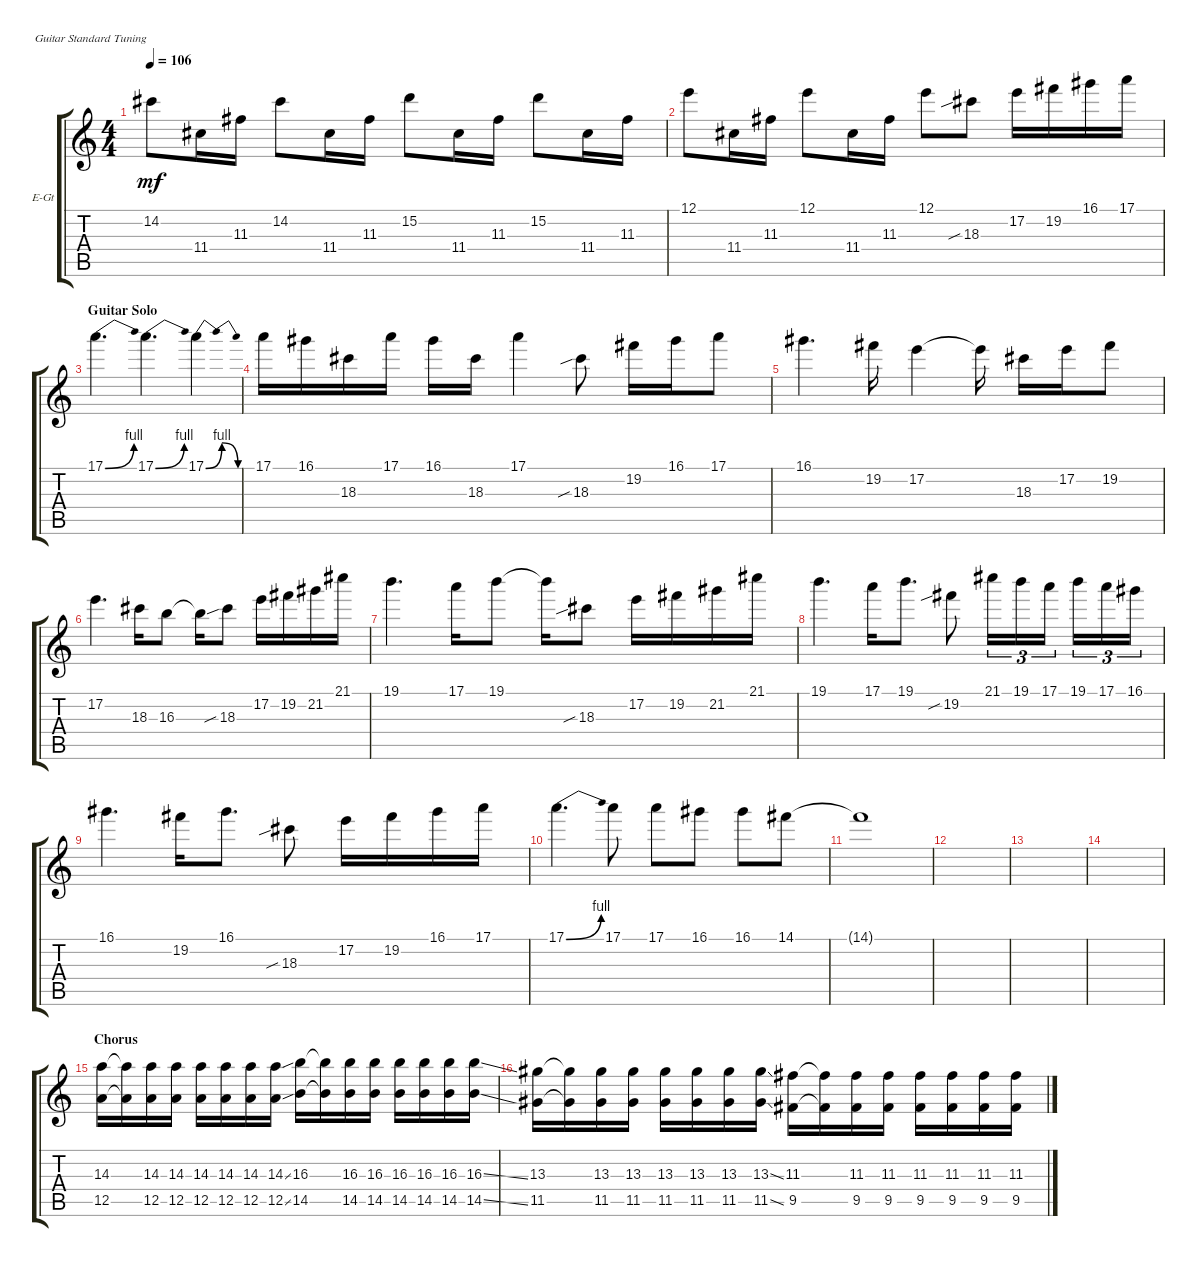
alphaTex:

\defaultSystemsLayout 4
\bracketExtendMode groupsimilarinstruments
\firstSystemTrackNameOrientation horizontal
\otherSystemsTrackNameOrientation horizontal
\track ("Lead Guitar" "E-Gt") {mute instrument distortionguitar}
\staff {score tabs}
\tuning (E4 B3 G3 D3 A2 E2)
\ts (4 4)
\tempo 106
\clef g2
\ks c
14.2.8{dy mf} 11.4.16 11.3.16 14.2.8 11.4.16 11.3.16 15.2.8 11.4.16 11.3.16 15.2.8 11.4.16 11.3.16 |
12.1.8 11.4.16 11.3.16 12.1.8 11.4.16 11.3.16 12.1.8 18.3{sib}.8 17.2.16 19.2.16 16.1.16 17.1.16 |
\section ("" "Guitar Solo")
17.1{be (bend 0 0 15 4)}.4{d} 17.1{be (bend 0 0 15 4)}.4{d} 17.1{be (bendrelease 0 0 10.2 4 20.4 4 30 0)}.4 |
17.1.16 16.1.16 18.3.16 17.1.16 16.1.16 18.3.16 17.1.4 18.3{sib}.8 19.2.16 16.1.16 17.1.8 |
16.1.4{d} 19.2.16 17.2.4 17.2{t}.16 18.3.16 17.2.16 19.2.8 |
17.2.4{d} 18.3.16 16.3.8 16.3{t}.16 18.3{sib}.8 17.2.16 19.2.16 21.2.16 21.1.16 |
19.1.4{d} 17.1.16 19.1.8 19.1{t}.16 18.3{sib}.8 17.2.16 19.2.16 21.2.16 21.1.16 |
19.1.4{d} 17.1.16 19.1.8{d} 19.2{sib}.8 21.1.16{tu (3 2)} 19.1.16{tu (3 2)} 17.1.16{tu (3 2)} 19.1.16{tu (3 2)} 17.1.16{tu (3 2)} 16.1.16{tu (3 2)} |
16.1.4{d} 19.2.16 16.1.8{d} 18.3{sib}.8 17.2.16 19.2.16 16.1.16 17.1.16 |
17.1{be (bend 0 0 15 4)}.4{d} 17.1.8 17.1.8 16.1.8 16.1.8 14.1.8 |
14.1{t}.1 |
|
|
|
\section ("" "Chorus")
(12.5 14.3).16 (12.5{t} 14.3{t}).16 (12.5 14.3).16 (12.5 14.3).16 (12.5 14.3).16 (12.5 14.3).16 (12.5 14.3).16 (12.5{ss} 14.3{ss}).16 (14.5 16.3).16 (14.5{t} 16.3{t}).16 (14.5 16.3).16 (14.5 16.3).16 (14.5 16.3).16 (14.5 16.3).16 (14.5 16.3).16 (14.5{ss} 16.3{ss}).16 |
(11.5 13.3).16 (11.5{t} 13.3{t}).16 (11.5 13.3).16 (11.5 13.3).16 (11.5 13.3).16 (11.5 13.3).16 (11.5 13.3).16 (11.5{ss} 13.3{ss}).16 (9.5 11.3).16 (9.5{t} 11.3{t}).16 (9.5 11.3).16 (9.5 11.3).16 (9.5 11.3).16 (9.5 11.3).16 (9.5 11.3).16 (9.5 11.3).16
